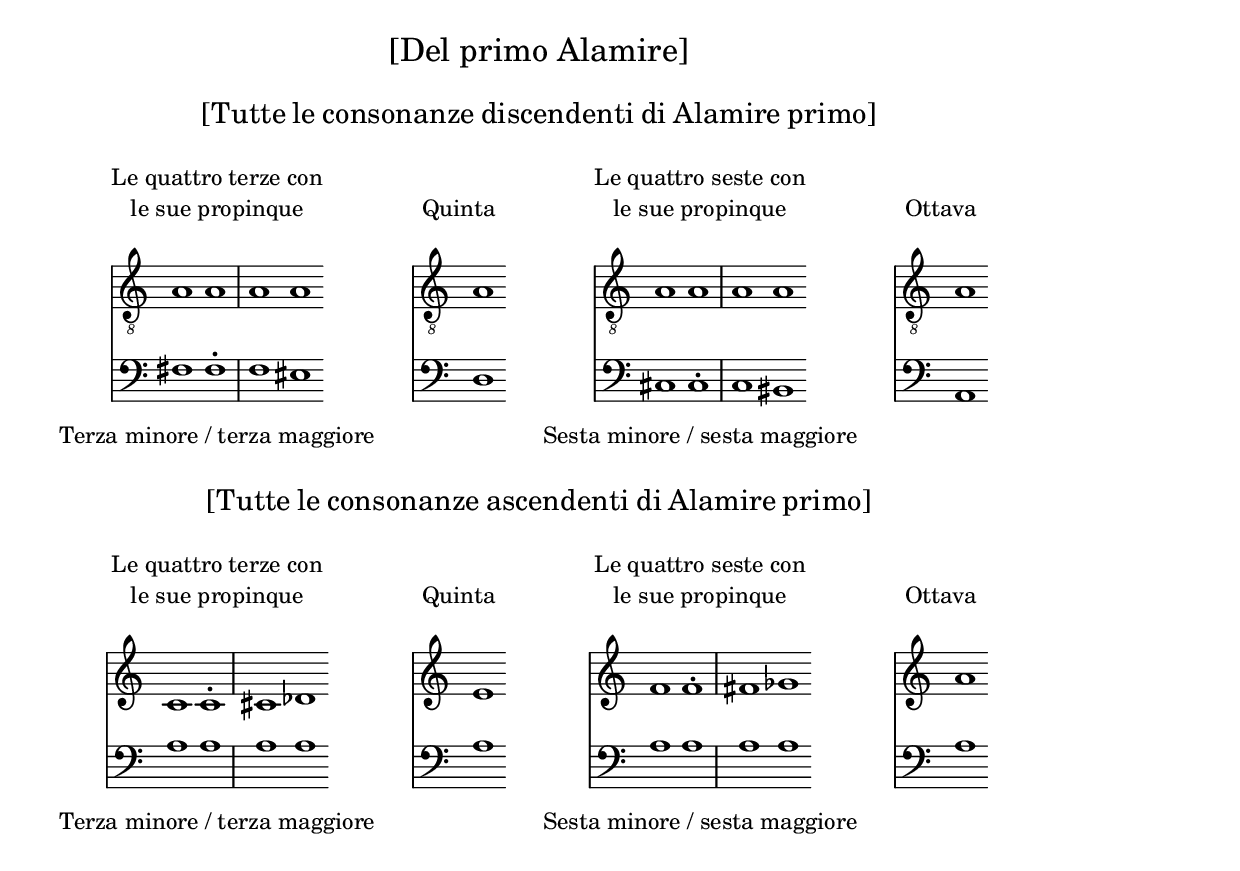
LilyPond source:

\version "2.22.2"

% Auto generated file

\header {
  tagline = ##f
}

dot = {
   \once \override Script.add-stem-support = ##f
   \once \override Script.toward-stem-shift = 0
   \once \override Script.skyline-horizontal-padding = 0
   \once \override Script.direction = 1
   \once \override Script.font-size = 1
}

\markup {
  \center-column {
    \line {
      \center-align
      \fontsize#3 { \concat { \normal-text "[Del primo Alamire]"} }
    }
    \null
    \line {
      \center-align
      \fontsize#2 { [Tutte le consonanze discendenti di Alamire primo] }
    }
    \null
    \line {
      \center-column {
        \line {
          \left-align {  \normal-text "Le quattro terze con" }
        }
        \line {
          \left-align {  \normal-text "le sue propinque" }
        }

        \null
        \line {
          \score {
            <<
              \new Staff \with { instrumentName = ""} {
                \override Staff.TimeSignature.stencil = ##f
                \override Staff.NoteHead.style = #'baroque
                \accidentalStyle Score.forget
                \override Rest.style = #'default
                \override NoteHead.style = #'default
                \cadenzaOn
                \clef "treble_8"
                \key c #`((0 . ,NATURAL) (1 . ,NATURAL) (2 . ,NATURAL)
                          (3 . ,NATURAL) (4 . ,NATURAL) (5 . ,NATURAL)
                          (6 . ,NATURAL))  a1   a1 \bar "|"  a1   a1  
                \cadenzaOff
              }
              \new Staff \with { instrumentName = ""} {
                \override Staff.TimeSignature.stencil = ##f
                \override Staff.NoteHead.style = #'baroque
                \accidentalStyle Score.forget
                \override Rest.style = #'default
                \override NoteHead.style = #'default
                \cadenzaOn
                \clef "bass"
                \key c #`((0 . ,NATURAL) (1 . ,NATURAL) (2 . ,NATURAL)
                          (3 . ,NATURAL) (4 . ,NATURAL) (5 . ,NATURAL)
                          (6 . ,NATURAL))  fis1   \dot f1-.   f1   eis1  
                \cadenzaOff
              }
            >>
            \layout {
              \context {
                \Score
                \override SpacingSpanner.common-shortest-duration = #(ly:make-moment 1)
              }
            }
          }
        }
        \null
        \line {
          \left-align {  \normal-text "Terza minore / terza maggiore" }
        }

      }
      \hspace #3 
      \center-column {
        \line {
          \left-align {  \normal-text " " }
        }
        \line {
          \left-align {  \normal-text "Quinta" }
        }

        \null
        \line {
          \score {
            <<
              \new Staff \with { instrumentName = ""} {
                \override Staff.TimeSignature.stencil = ##f
                \override Staff.NoteHead.style = #'baroque
                \accidentalStyle Score.forget
                \override Rest.style = #'default
                \override NoteHead.style = #'default
                \cadenzaOn
                \clef "treble_8"
                \key c #`((0 . ,NATURAL) (1 . ,NATURAL) (2 . ,NATURAL)
                          (3 . ,NATURAL) (4 . ,NATURAL) (5 . ,NATURAL)
                          (6 . ,NATURAL))  a1  
                \cadenzaOff
              }
              \new Staff \with { instrumentName = ""} {
                \override Staff.TimeSignature.stencil = ##f
                \override Staff.NoteHead.style = #'baroque
                \accidentalStyle Score.forget
                \override Rest.style = #'default
                \override NoteHead.style = #'default
                \cadenzaOn
                \clef "bass"
                \key c #`((0 . ,NATURAL) (1 . ,NATURAL) (2 . ,NATURAL)
                          (3 . ,NATURAL) (4 . ,NATURAL) (5 . ,NATURAL)
                          (6 . ,NATURAL))  d1  
                \cadenzaOff
              }
            >>
            \layout {
              \context {
                \Score
                \override SpacingSpanner.common-shortest-duration = #(ly:make-moment 1)
              }
            }
          }
        }

      }
      \hspace #3 
      \center-column {
        \line {
          \left-align {  \normal-text "Le quattro seste con" }
        }
        \line {
          \left-align {  \normal-text "le sue propinque" }
        }

        \null
        \line {
          \score {
            <<
              \new Staff \with { instrumentName = ""} {
                \override Staff.TimeSignature.stencil = ##f
                \override Staff.NoteHead.style = #'baroque
                \accidentalStyle Score.forget
                \override Rest.style = #'default
                \override NoteHead.style = #'default
                \cadenzaOn
                \clef "treble_8"
                \key c #`((0 . ,NATURAL) (1 . ,NATURAL) (2 . ,NATURAL)
                          (3 . ,NATURAL) (4 . ,NATURAL) (5 . ,NATURAL)
                          (6 . ,NATURAL))  a1   a1 \bar "|"  a1   a1  
                \cadenzaOff
              }
              \new Staff \with { instrumentName = ""} {
                \override Staff.TimeSignature.stencil = ##f
                \override Staff.NoteHead.style = #'baroque
                \accidentalStyle Score.forget
                \override Rest.style = #'default
                \override NoteHead.style = #'default
                \cadenzaOn
                \clef "bass"
                \key c #`((0 . ,NATURAL) (1 . ,NATURAL) (2 . ,NATURAL)
                          (3 . ,NATURAL) (4 . ,NATURAL) (5 . ,NATURAL)
                          (6 . ,NATURAL))  cis1   \dot c1-.   c1   bis,1  
                \cadenzaOff
              }
            >>
            \layout {
              \context {
                \Score
                \override SpacingSpanner.common-shortest-duration = #(ly:make-moment 1)
              }
            }
          }
        }
        \null
        \line {
          \left-align {  \normal-text "Sesta minore / sesta maggiore" }
        }

      }
      \hspace #3 
      \center-column {
        \line {
          \left-align {  \normal-text " " }
        }
        \line {
          \left-align {  \normal-text "Ottava" }
        }

        \null
        \line {
          \score {
            <<
              \new Staff \with { instrumentName = ""} {
                \override Staff.TimeSignature.stencil = ##f
                \override Staff.NoteHead.style = #'baroque
                \accidentalStyle Score.forget
                \override Rest.style = #'default
                \override NoteHead.style = #'default
                \cadenzaOn
                \clef "treble_8"
                \key c #`((0 . ,NATURAL) (1 . ,NATURAL) (2 . ,NATURAL)
                          (3 . ,NATURAL) (4 . ,NATURAL) (5 . ,NATURAL)
                          (6 . ,NATURAL))  a1  
                \cadenzaOff
              }
              \new Staff \with { instrumentName = ""} {
                \override Staff.TimeSignature.stencil = ##f
                \override Staff.NoteHead.style = #'baroque
                \accidentalStyle Score.forget
                \override Rest.style = #'default
                \override NoteHead.style = #'default
                \cadenzaOn
                \clef "bass"
                \key c #`((0 . ,NATURAL) (1 . ,NATURAL) (2 . ,NATURAL)
                          (3 . ,NATURAL) (4 . ,NATURAL) (5 . ,NATURAL)
                          (6 . ,NATURAL))  a,1  
                \cadenzaOff
              }
            >>
            \layout {
              \context {
                \Score
                \override SpacingSpanner.common-shortest-duration = #(ly:make-moment 1)
              }
            }
          }
        }

      }
      \hspace #3 
    }
    \null
    \null
    \line {
      \center-align
      \fontsize#2 { [Tutte le consonanze ascendenti di Alamire primo] }
    }
    \null
    \line {      \center-column {
        \line {
          \left-align {  \normal-text "Le quattro terze con" }
        }
        \line {
          \left-align {  \normal-text "le sue propinque" }
        }

        \null
        \line {
          \score {
            <<
              \new Staff \with { instrumentName = ""} {
                \override Staff.TimeSignature.stencil = ##f
                \override Staff.NoteHead.style = #'baroque
                \accidentalStyle Score.forget
                \override Rest.style = #'default
                \override NoteHead.style = #'default
                \cadenzaOn
                \clef "treble"
                \key c #`((0 . ,NATURAL) (1 . ,NATURAL) (2 . ,NATURAL)
                          (3 . ,NATURAL) (4 . ,NATURAL) (5 . ,NATURAL)
                          (6 . ,NATURAL))  c'1   \dot c'1-. \bar "|"  cis'1   des'1  
                \cadenzaOff
              }
              \new Staff \with { instrumentName = ""} {
                \override Staff.TimeSignature.stencil = ##f
                \override Staff.NoteHead.style = #'baroque
                \accidentalStyle Score.forget
                \override Rest.style = #'default
                \override NoteHead.style = #'default
                \cadenzaOn
                \clef "bass"
                \key c #`((0 . ,NATURAL) (1 . ,NATURAL) (2 . ,NATURAL)
                          (3 . ,NATURAL) (4 . ,NATURAL) (5 . ,NATURAL)
                          (6 . ,NATURAL))  a1   a1   a1   a1  
                \cadenzaOff
              }
            >>
            \layout {
              \context {
                \Score
                \override SpacingSpanner.common-shortest-duration = #(ly:make-moment 1)
              }
            }
          }
        }
        \null
        \line {
          \left-align {  \normal-text "Terza minore / terza maggiore" }
        }

      }
      \hspace #3 
      \center-column {
        \line {
          \left-align {  \normal-text " " }
        }
        \line {
          \left-align {  \normal-text "Quinta" }
        }

        \null
        \line {
          \score {
            <<
              \new Staff \with { instrumentName = ""} {
                \override Staff.TimeSignature.stencil = ##f
                \override Staff.NoteHead.style = #'baroque
                \accidentalStyle Score.forget
                \override Rest.style = #'default
                \override NoteHead.style = #'default
                \cadenzaOn
                \clef "treble"
                \key c #`((0 . ,NATURAL) (1 . ,NATURAL) (2 . ,NATURAL)
                          (3 . ,NATURAL) (4 . ,NATURAL) (5 . ,NATURAL)
                          (6 . ,NATURAL))  e'1  
                \cadenzaOff
              }
              \new Staff \with { instrumentName = ""} {
                \override Staff.TimeSignature.stencil = ##f
                \override Staff.NoteHead.style = #'baroque
                \accidentalStyle Score.forget
                \override Rest.style = #'default
                \override NoteHead.style = #'default
                \cadenzaOn
                \clef "bass"
                \key c #`((0 . ,NATURAL) (1 . ,NATURAL) (2 . ,NATURAL)
                          (3 . ,NATURAL) (4 . ,NATURAL) (5 . ,NATURAL)
                          (6 . ,NATURAL))  a1  
                \cadenzaOff
              }
            >>
            \layout {
              \context {
                \Score
                \override SpacingSpanner.common-shortest-duration = #(ly:make-moment 1)
              }
            }
          }
        }

      }
      \hspace #3 
      \center-column {
        \line {
          \left-align {  \normal-text "Le quattro seste con" }
        }
        \line {
          \left-align {  \normal-text "le sue propinque" }
        }

        \null
        \line {
          \score {
            <<
              \new Staff \with { instrumentName = ""} {
                \override Staff.TimeSignature.stencil = ##f
                \override Staff.NoteHead.style = #'baroque
                \accidentalStyle Score.forget
                \override Rest.style = #'default
                \override NoteHead.style = #'default
                \cadenzaOn
                \clef "treble"
                \key c #`((0 . ,NATURAL) (1 . ,NATURAL) (2 . ,NATURAL)
                          (3 . ,NATURAL) (4 . ,NATURAL) (5 . ,NATURAL)
                          (6 . ,NATURAL))  f'1   \dot f'1-. \bar "|"  fis'1   ges'1  
                \cadenzaOff
              }
              \new Staff \with { instrumentName = ""} {
                \override Staff.TimeSignature.stencil = ##f
                \override Staff.NoteHead.style = #'baroque
                \accidentalStyle Score.forget
                \override Rest.style = #'default
                \override NoteHead.style = #'default
                \cadenzaOn
                \clef "bass"
                \key c #`((0 . ,NATURAL) (1 . ,NATURAL) (2 . ,NATURAL)
                          (3 . ,NATURAL) (4 . ,NATURAL) (5 . ,NATURAL)
                          (6 . ,NATURAL))  a1   a1   a1   a1  
                \cadenzaOff
              }
            >>
            \layout {
              \context {
                \Score
                \override SpacingSpanner.common-shortest-duration = #(ly:make-moment 1)
              }
            }
          }
        }
        \null
        \line {
          \left-align {  \normal-text "Sesta minore / sesta maggiore" }
        }

      }
      \hspace #3 
      \center-column {
        \line {
          \left-align {  \normal-text " " }
        }
        \line {
          \left-align {  \normal-text "Ottava" }
        }

        \null
        \line {
          \score {
            <<
              \new Staff \with { instrumentName = ""} {
                \override Staff.TimeSignature.stencil = ##f
                \override Staff.NoteHead.style = #'baroque
                \accidentalStyle Score.forget
                \override Rest.style = #'default
                \override NoteHead.style = #'default
                \cadenzaOn
                \clef "treble"
                \key c #`((0 . ,NATURAL) (1 . ,NATURAL) (2 . ,NATURAL)
                          (3 . ,NATURAL) (4 . ,NATURAL) (5 . ,NATURAL)
                          (6 . ,NATURAL))  a'1  
                \cadenzaOff
              }
              \new Staff \with { instrumentName = ""} {
                \override Staff.TimeSignature.stencil = ##f
                \override Staff.NoteHead.style = #'baroque
                \accidentalStyle Score.forget
                \override Rest.style = #'default
                \override NoteHead.style = #'default
                \cadenzaOn
                \clef "bass"
                \key c #`((0 . ,NATURAL) (1 . ,NATURAL) (2 . ,NATURAL)
                          (3 . ,NATURAL) (4 . ,NATURAL) (5 . ,NATURAL)
                          (6 . ,NATURAL))  a1  
                \cadenzaOff
              }
            >>
            \layout {
              \context {
                \Score
                \override SpacingSpanner.common-shortest-duration = #(ly:make-moment 1)
              }
            }
          }
        }

      }
      \hspace #3 

    }
  }
}